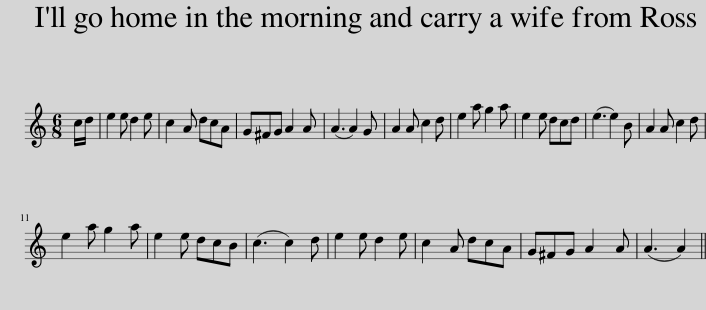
X:1
L:1/8
M:6/8
I:linebreak $
K:C
V:1 treble
V:1
 c/d/ | e2 e d2 e | c2 A dcA | G^FG A2 A | (A3 A2) G | %5
 A2 A c2 d | e2 a g2 a | e2 e dcd | (e3 e2) B | A2 A c2 d |$ %10
 e2 a g2 a | e2 e dcB | (c3 c2) d | e2 e d2 e | c2 A dcA | %15
 G^FG A2 A | (A3 A2) || %17
